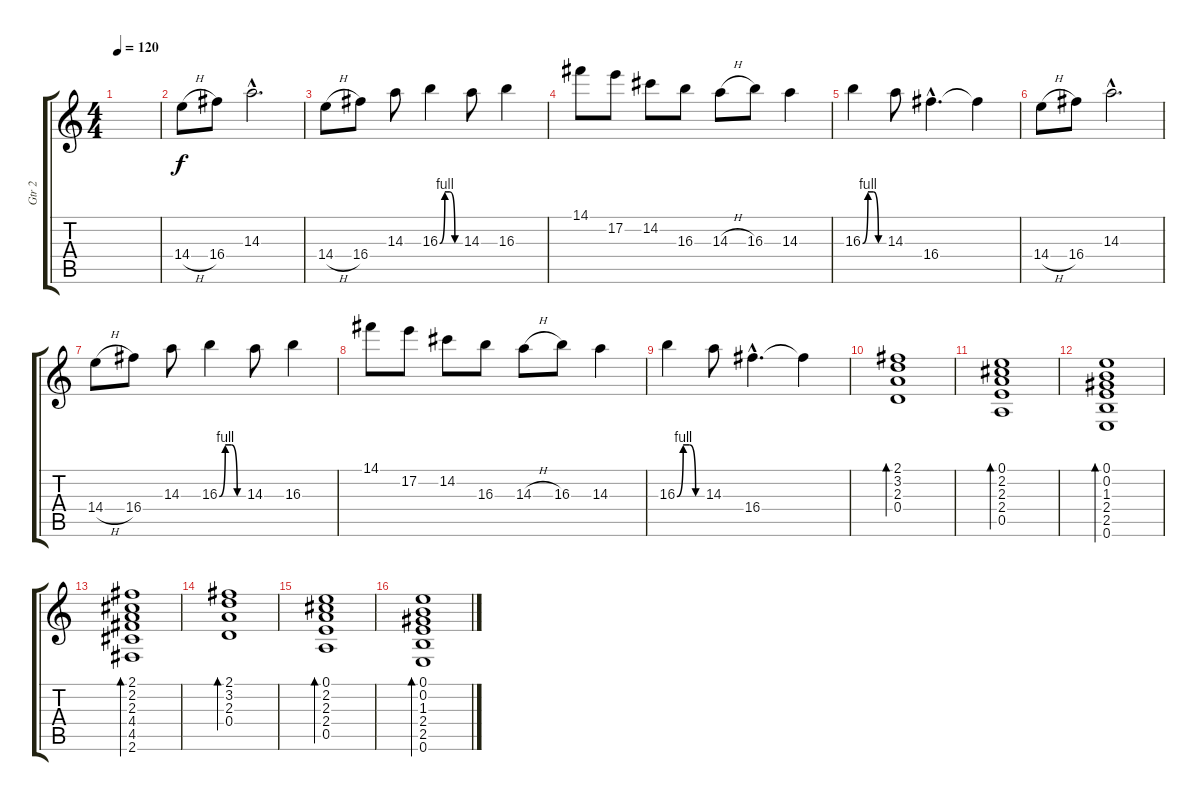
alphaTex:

\track ("Gtr 2" "Gtr 2") {instrument electricguitarclean}
\staff {score tabs}
\tuning (E4 B3 G3 D3 A2 E2) {hide}
\ts (4 4)
\tempo 120
\clef g2
\ks c
|
14.4{h}.8{volume 14 instrument overdrivenguitar} 16.4.8 14.3{hac}.2{d} |
14.4{h}.8 16.4.8 14.3.8 16.3{be (custom 0 0 15 4 30 4 45 0 60 0)}.4 14.3.8 16.3.4 |
14.1.8 17.2.8 14.2.8 16.3.8 14.3{h}.8 16.3.8 14.3.4 |
16.3{be (custom 0 0 15 4 30 4 45 0 60 0)}.4 14.3.8 16.4{hac}.4{d} 16.4{t}.4 |
14.4{h}.8{volume 14 instrument overdrivenguitar} 16.4.8 14.3{hac}.2{d} |
14.4{h}.8 16.4.8 14.3.8 16.3{be (custom 0 0 15 4 30 4 45 0 60 0)}.4 14.3.8 16.3.4 |
14.1.8 17.2.8 14.2.8 16.3.8 14.3{h}.8 16.3.8 14.3.4 |
16.3{be (custom 0 0 15 4 30 4 45 0 60 0)}.4 14.3.8 16.4{hac}.4{d} 16.4{t}.4 |
(2.1 3.2 2.3 0.4).1{bd 240 volume 11 instrument electricguitarclean} |
(0.1 2.2 2.3 2.4 0.5).1{bd 240} |
(0.1 0.2 1.3 2.4 2.5 0.6).1{bd 240} |
(2.1 2.2 2.3 4.4 4.5 2.6).1{bd 240} |
(2.1 3.2 2.3 0.4).1{bd 240} |
(0.1 2.2 2.3 2.4 0.5).1{bd 240} |
(0.1 0.2 1.3 2.4 2.5 0.6).1{bd 240}
